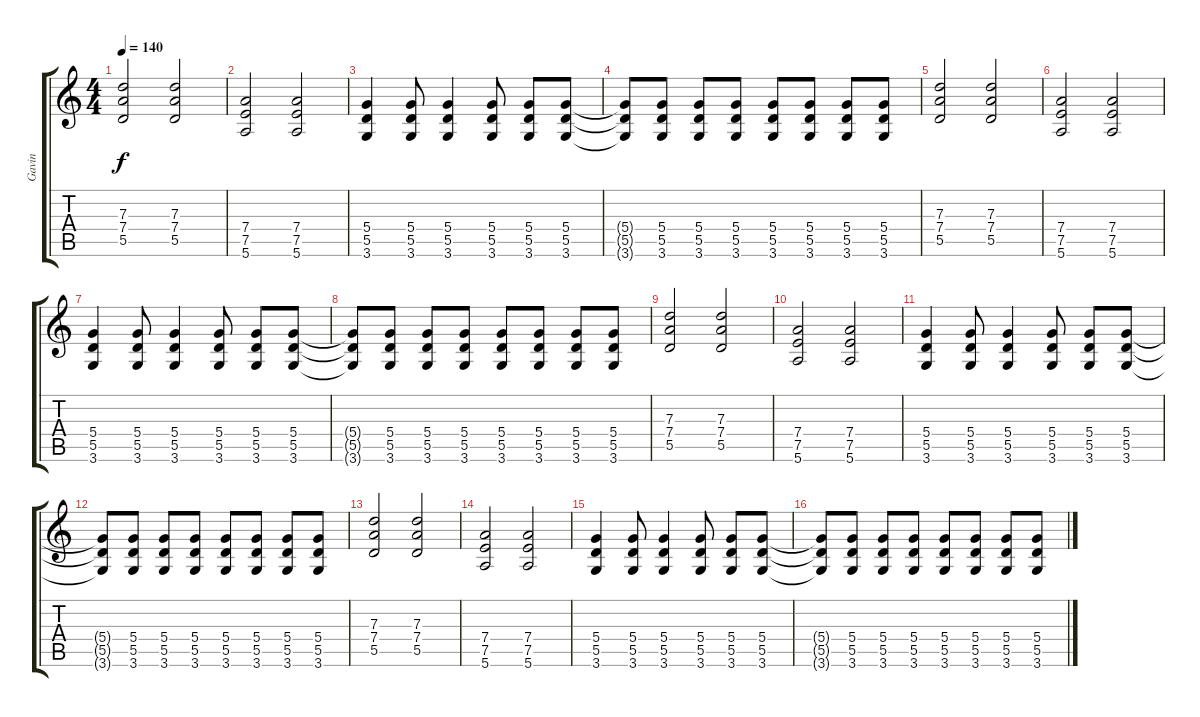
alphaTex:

\track ("Gavin " "Gavin ") {instrument distortionguitar}
\staff {score tabs}
\tuning (E4 B3 G3 D3 A2 E2) {hide}
\ts (4 4)
\tempo 140
\clef g2
\ks c
(7.3 7.4 5.5).2{dy f} (7.3 7.4 5.5).2 |
(7.4 7.5 5.6).2 (7.4 7.5 5.6).2 |
(5.4 5.5 3.6).4 (5.4 5.5 3.6).8 (5.4 5.5 3.6).4 (5.4 5.5 3.6).8 (5.4 5.5 3.6).8 (5.4 5.5 3.6).8 |
(5.4{t} 5.5{t} 3.6{t}).8 (5.4 5.5 3.6).8 (5.4 5.5 3.6).8 (5.4 5.5 3.6).8 (5.4 5.5 3.6).8 (5.4 5.5 3.6).8 (5.4 5.5 3.6).8 (5.4 5.5 3.6).8 |
(7.3 7.4 5.5).2 (7.3 7.4 5.5).2 |
(7.4 7.5 5.6).2 (7.4 7.5 5.6).2 |
(5.4 5.5 3.6).4 (5.4 5.5 3.6).8 (5.4 5.5 3.6).4 (5.4 5.5 3.6).8 (5.4 5.5 3.6).8 (5.4 5.5 3.6).8 |
(5.4{t} 5.5{t} 3.6{t}).8 (5.4 5.5 3.6).8 (5.4 5.5 3.6).8 (5.4 5.5 3.6).8 (5.4 5.5 3.6).8 (5.4 5.5 3.6).8 (5.4 5.5 3.6).8 (5.4 5.5 3.6).8 |
(7.3 7.4 5.5).2 (7.3 7.4 5.5).2 |
(7.4 7.5 5.6).2 (7.4 7.5 5.6).2 |
(5.4 5.5 3.6).4 (5.4 5.5 3.6).8 (5.4 5.5 3.6).4 (5.4 5.5 3.6).8 (5.4 5.5 3.6).8 (5.4 5.5 3.6).8 |
(5.4{t} 5.5{t} 3.6{t}).8 (5.4 5.5 3.6).8 (5.4 5.5 3.6).8 (5.4 5.5 3.6).8 (5.4 5.5 3.6).8 (5.4 5.5 3.6).8 (5.4 5.5 3.6).8 (5.4 5.5 3.6).8 |
(7.3 7.4 5.5).2 (7.3 7.4 5.5).2 |
(7.4 7.5 5.6).2 (7.4 7.5 5.6).2 |
(5.4 5.5 3.6).4 (5.4 5.5 3.6).8 (5.4 5.5 3.6).4 (5.4 5.5 3.6).8 (5.4 5.5 3.6).8 (5.4 5.5 3.6).8 |
(5.4{t} 5.5{t} 3.6{t}).8 (5.4 5.5 3.6).8 (5.4 5.5 3.6).8 (5.4 5.5 3.6).8 (5.4 5.5 3.6).8 (5.4 5.5 3.6).8 (5.4 5.5 3.6).8 (5.4 5.5 3.6).8
